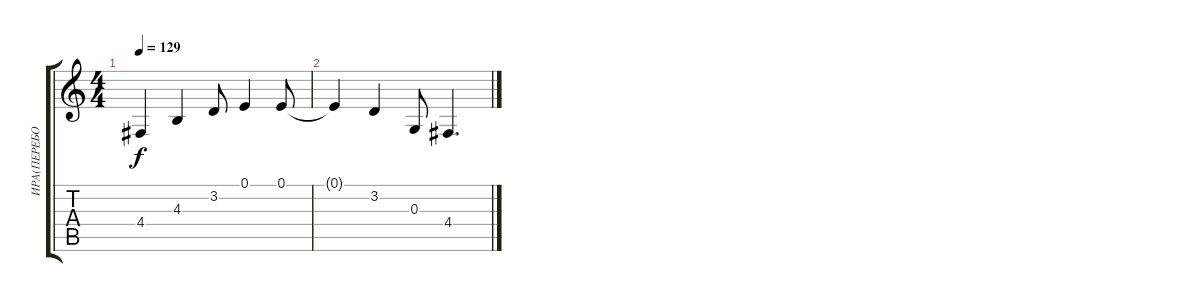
\track ("ИРА(ПЕРЕБОР)" "ИРА(ПЕРЕБО") {instrument harpsichord}
\staff {score tabs}
\tuning (E4 B3 G3 D3 A2 E2) {hide}
\ts (4 4)
\tempo 129
\clef g2
\ks c
4.4.4{dy f} 4.3.4 3.2.8 0.1.4 0.1.8 |
0.1{t}.4 3.2.4 0.3.8 4.4.4{d}
